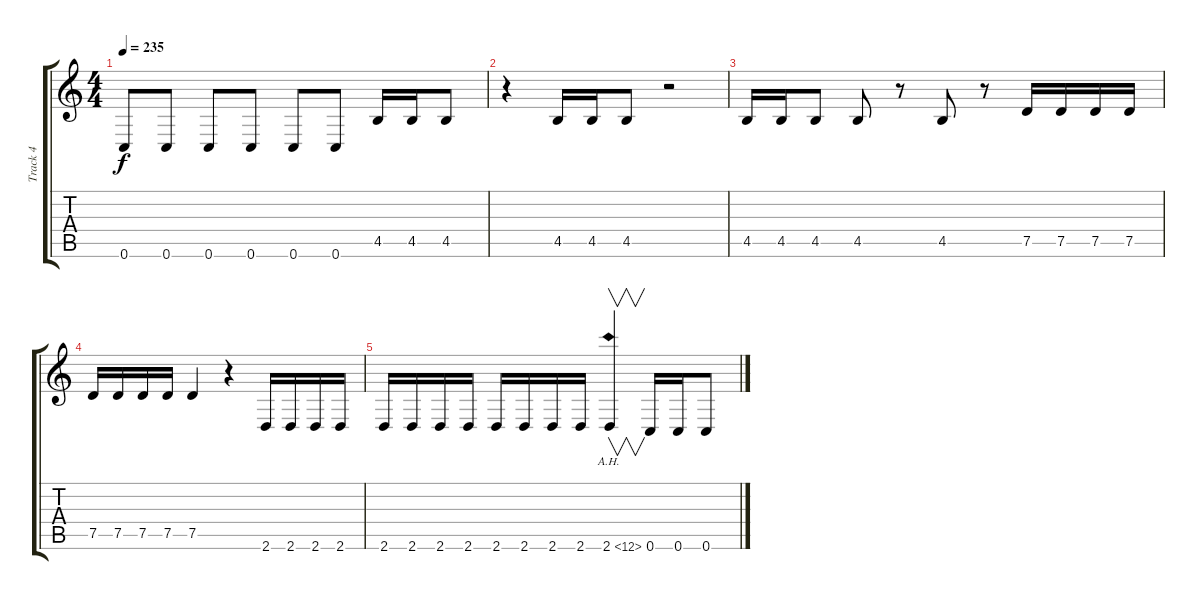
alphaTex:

\track ("Track 4" "Track 4") {instrument distortionguitar}
\staff {score tabs}
\tuning (D4 A3 F3 C3 G2 C2) {hide}
\ts (4 4)
\tempo 235
\clef g2
\ks c
0.6.8{dy f} 0.6.8 0.6.8 0.6.8 0.6.8 0.6.8 4.5.16 4.5.16 4.5.8 |
r.4 4.5.16 4.5.16 4.5.8 r.2 |
4.5.16 4.5.16 4.5.8 4.5.8 r.8 4.5.8 r.8 7.5.16 7.5.16 7.5.16 7.5.16 |
7.5.16 7.5.16 7.5.16 7.5.16 7.5.4 r.4 2.6.16 2.6.16 2.6.16 2.6.16 |
2.6.16 2.6.16 2.6.16 2.6.16 2.6.16 2.6.16 2.6.16 2.6.16 2.6{ah 10}.4{v} 0.6.16 0.6.16 0.6.8
